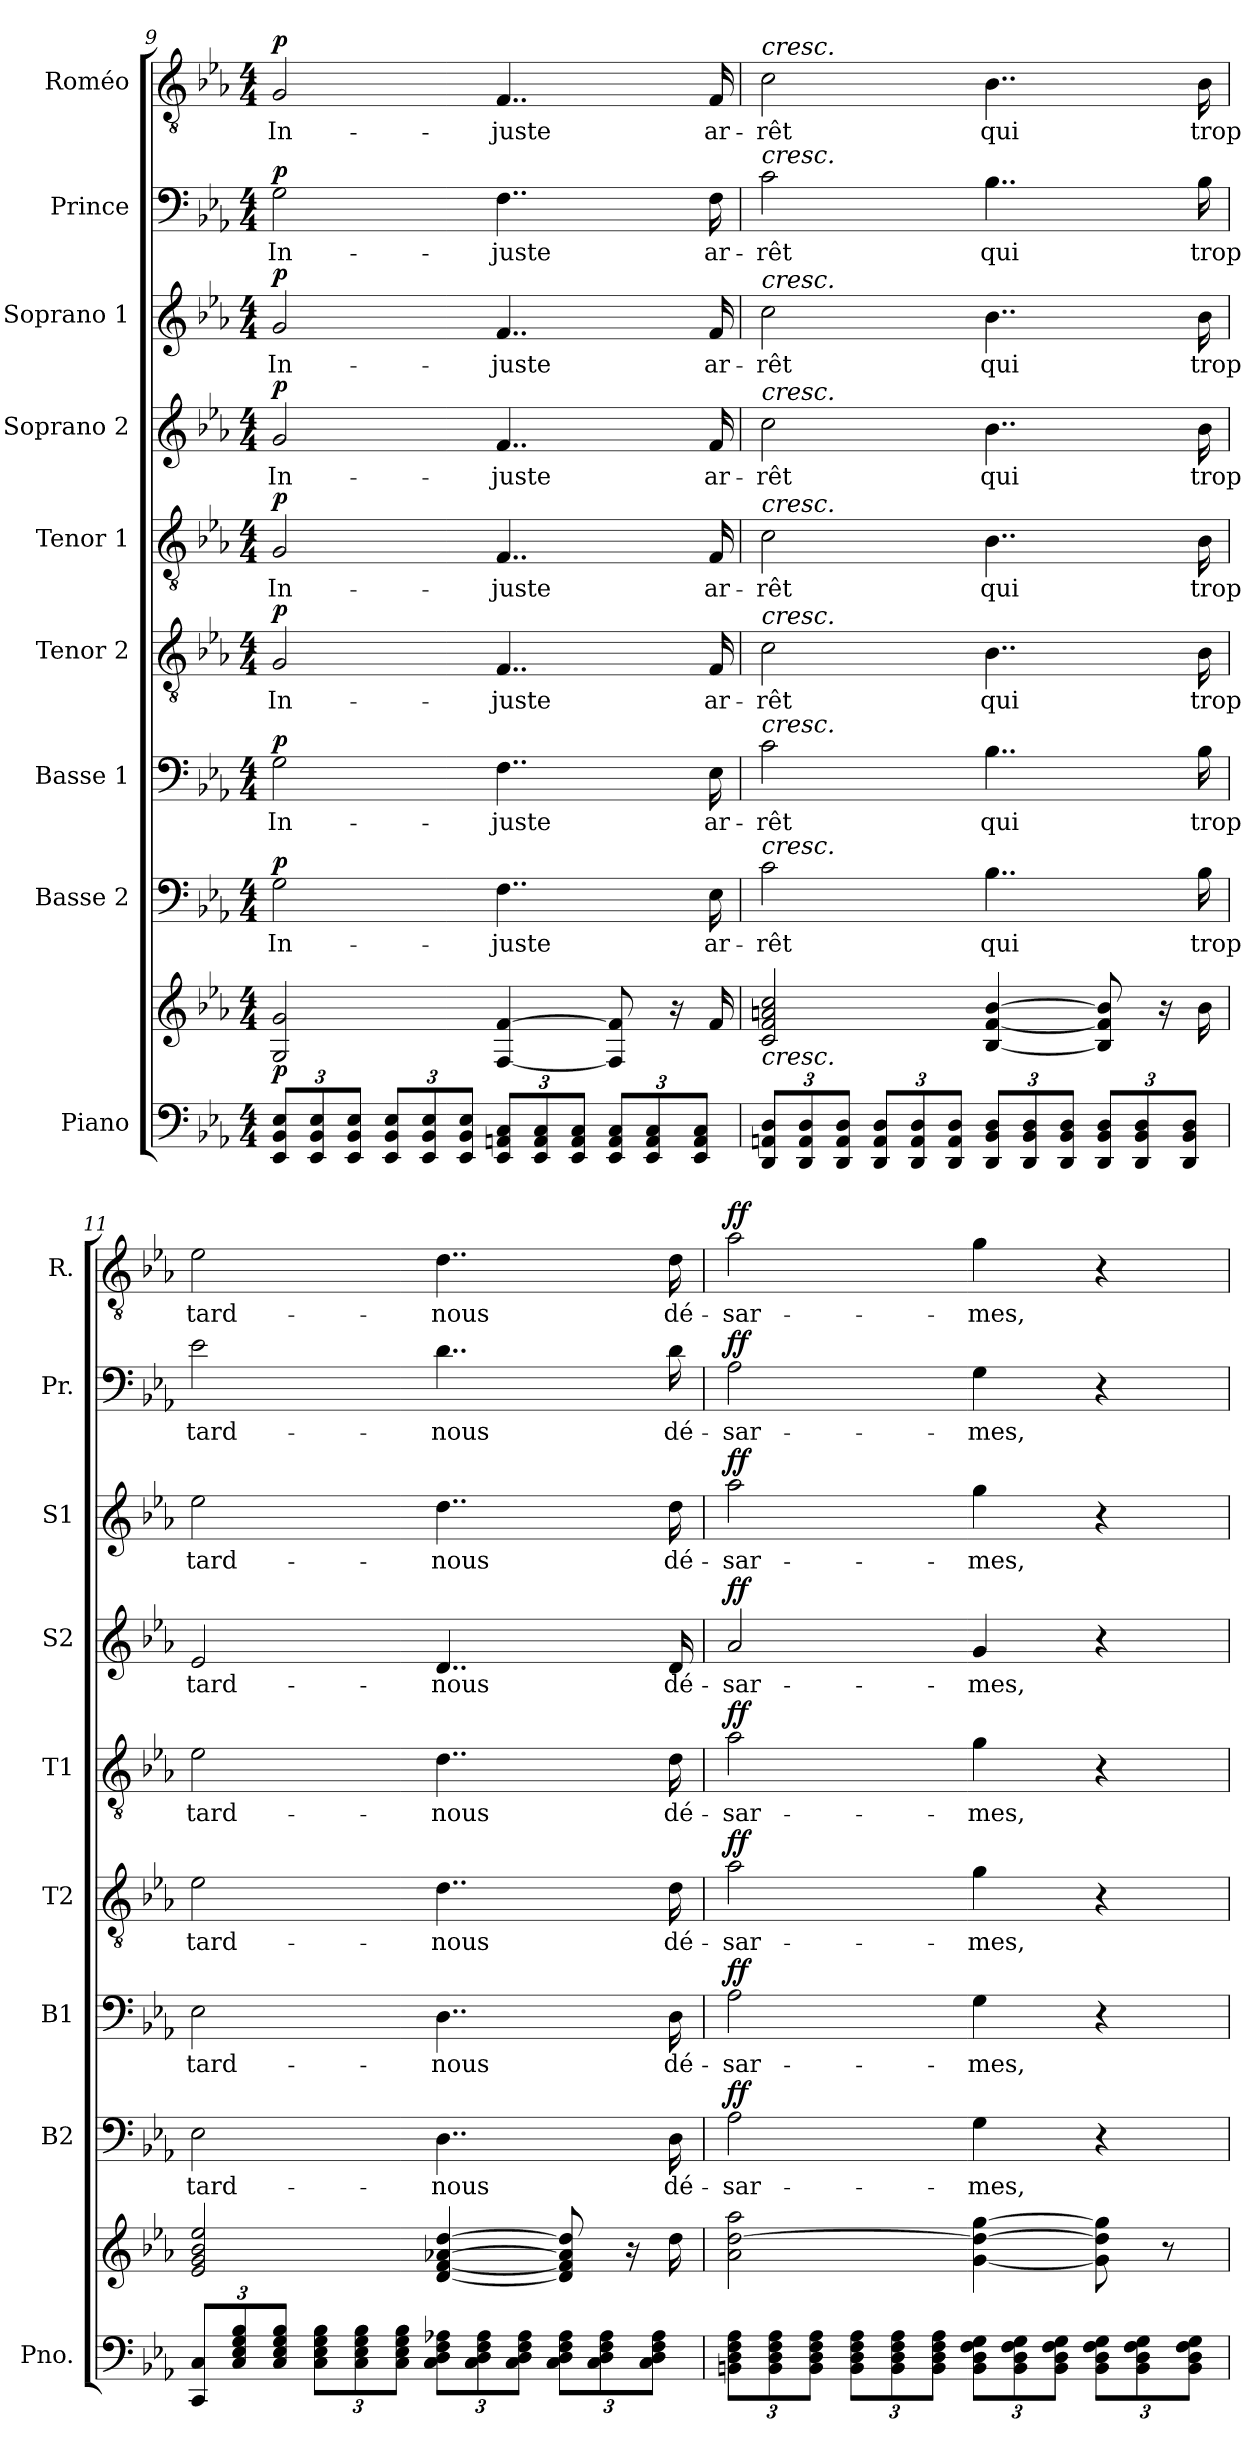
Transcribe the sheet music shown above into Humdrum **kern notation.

**kern	**kern	**dynam	**kern	**text	**dynam	**kern	**text	**dynam	**kern	**text	**dynam	**kern	**text	**dynam	**kern	**text	**dynam	**kern	**text	**dynam	**kern	**text	**dynam	**kern	**text	**dynam
*part9	*part9	*part9	*part8	*part8	*part8	*part7	*part7	*part7	*part6	*part6	*part6	*part5	*part5	*part5	*part4	*part4	*part4	*part3	*part3	*part3	*part2	*part2	*part2	*part1	*part1	*part1
*staff10	*staff9	*staff9/10	*staff8	*staff8	*staff8	*staff7	*staff7	*staff7	*staff6	*staff6	*staff6	*staff5	*staff5	*staff5	*staff4	*staff4	*staff4	*staff3	*staff3	*staff3	*staff2	*staff2	*staff2	*staff1	*staff1	*staff1
*I"Piano	*	*	*I"Basse 2	*	*	*I"Basse 1	*	*	*I"Tenor 2	*	*	*I"Tenor 1	*	*	*I"Soprano 2	*	*	*I"Soprano 1	*	*	*I"Prince	*	*	*I"Roméo	*	*
*I'Pno.	*	*	*I'B2	*	*	*I'B1	*	*	*I'T2	*	*	*I'T1	*	*	*I'S2	*	*	*I'S1	*	*	*I'Pr.	*	*	*I'R.	*	*
!!LO:PB:g=z
*clefF4	*clefG2	*	*clefF4	*	*	*clefF4	*	*	*clefGv2	*	*	*clefGv2	*	*	*clefG2	*	*	*clefG2	*	*	*clefF4	*	*	*clefGv2	*	*
*k[b-e-a-]	*k[b-e-a-]	*	*k[b-e-a-]	*	*	*k[b-e-a-]	*	*	*k[b-e-a-]	*	*	*k[b-e-a-]	*	*	*k[b-e-a-]	*	*	*k[b-e-a-]	*	*	*k[b-e-a-]	*	*	*k[b-e-a-]	*	*
*M4/4	*M4/4	*	*M4/4	*	*	*M4/4	*	*	*M4/4	*	*	*M4/4	*	*	*M4/4	*	*	*M4/4	*	*	*M4/4	*	*	*M4/4	*	*
*Xbrackettup	*	*	*	*	*	*	*	*	*	*	*	*	*	*	*	*	*	*	*	*	*	*	*	*	*	*
=9	=9	=9	=9	=9	=9	=9	=9	=9	=9	=9	=9	=9	=9	=9	=9	=9	=9	=9	=9	=9	=9	=9	=9	=9	=9	=9
!	!	!LO:DY:b	!	!LO:LY:b	!LO:DY:a	!	!LO:LY:b	!LO:DY:a	!	!LO:LY:b	!LO:DY:a	!	!LO:LY:b	!LO:DY:a	!	!LO:LY:b	!LO:DY:a	!	!LO:LY:b	!LO:DY:a	!	!LO:LY:b	!LO:DY:a	!	!LO:LY:b	!LO:DY:a
12EE-/ 12BB-/ 12E-/L	2G/ 2g/	p	2G\	In-	p	2G\	In-	p	2G/	In-	p	2G/	In-	p	2g/	In-	p	2g/	In-	p	2G\	In-	p	2G/	In-	p
12EE-/ 12BB-/ 12E-/	.	.	.	.	.	.	.	.	.	.	.	.	.	.	.	.	.	.	.	.	.	.	.	.	.	.
12EE-/ 12BB-/ 12E-/J	.	.	.	.	.	.	.	.	.	.	.	.	.	.	.	.	.	.	.	.	.	.	.	.	.	.
12EE-/ 12BB-/ 12E-/L	.	.	.	.	.	.	.	.	.	.	.	.	.	.	.	.	.	.	.	.	.	.	.	.	.	.
12EE-/ 12BB-/ 12E-/	.	.	.	.	.	.	.	.	.	.	.	.	.	.	.	.	.	.	.	.	.	.	.	.	.	.
12EE-/ 12BB-/ 12E-/J	.	.	.	.	.	.	.	.	.	.	.	.	.	.	.	.	.	.	.	.	.	.	.	.	.	.
!	!	!	!	!LO:LY:b	!	!	!LO:LY:b	!	!	!LO:LY:b	!	!	!LO:LY:b	!	!	!LO:LY:b	!	!	!LO:LY:b	!	!	!LO:LY:b	!	!	!LO:LY:b	!
12EE-/ 12AAn/ 12C/L	[4F/ [4f/	.	4..F\	-juste	.	4..F\	-juste	.	4..F/	-juste	.	4..F/	-juste	.	4..f/	-juste	.	4..f/	-juste	.	4..F\	-juste	.	4..F/	-juste	.
12EE-/ 12AA/ 12C/	.	.	.	.	.	.	.	.	.	.	.	.	.	.	.	.	.	.	.	.	.	.	.	.	.	.
12EE-/ 12AA/ 12C/J	.	.	.	.	.	.	.	.	.	.	.	.	.	.	.	.	.	.	.	.	.	.	.	.	.	.
12EE-/ 12AA/ 12C/L	8F/] 8f/]	.	.	.	.	.	.	.	.	.	.	.	.	.	.	.	.	.	.	.	.	.	.	.	.	.
12EE-/ 12AA/ 12C/	.	.	.	.	.	.	.	.	.	.	.	.	.	.	.	.	.	.	.	.	.	.	.	.	.	.
.	16r	.	.	.	.	.	.	.	.	.	.	.	.	.	.	.	.	.	.	.	.	.	.	.	.	.
12EE-/ 12AA/ 12C/J	.	.	.	.	.	.	.	.	.	.	.	.	.	.	.	.	.	.	.	.	.	.	.	.	.	.
!	!	!	!	!LO:LY:b	!	!	!LO:LY:b	!	!	!LO:LY:b	!	!	!LO:LY:b	!	!	!LO:LY:b	!	!	!LO:LY:b	!	!	!LO:LY:b	!	!	!LO:LY:b	!
.	16f/	.	16E-\	ar-	.	16E-\	ar-	.	16F/	ar-	.	16F/	ar-	.	16f/	ar-	.	16f/	ar-	.	16F\	ar-	.	16F/	ar-	.
=10	=10	=10	=10	=10	=10	=10	=10	=10	=10	=10	=10	=10	=10	=10	=10	=10	=10	=10	=10	=10	=10	=10	=10	=10	=10	=10
!	!	!	!	!	!	!	!	!	!	!	!	!	!	!	!	!	!	!	!	!	!	!	!	!LO:TX:a:i:t=cresc.	!	!
!	!	!	!	!	!	!	!	!	!	!	!	!	!	!	!	!	!	!	!	!	!LO:TX:a:i:t=cresc.	!	!	!	!	!
!	!	!	!	!	!	!	!	!	!	!	!	!	!	!	!	!	!	!LO:TX:a:i:t=cresc.	!	!	!	!	!	!	!	!
!	!	!	!	!	!	!	!	!	!	!	!	!	!	!	!LO:TX:a:i:t=cresc.	!	!	!	!	!	!	!	!	!	!	!
!	!	!	!	!	!	!	!	!	!	!	!	!LO:TX:a:i:t=cresc.	!	!	!	!	!	!	!	!	!	!	!	!	!	!
!	!	!	!	!	!	!	!	!	!LO:TX:a:i:t=cresc.	!	!	!	!	!	!	!	!	!	!	!	!	!	!	!	!	!
!	!	!	!	!	!	!LO:TX:a:i:t=cresc.	!	!	!	!	!	!	!	!	!	!	!	!	!	!	!	!	!	!	!	!
!	!	!	!LO:TX:a:i:t=cresc.	!	!	!	!	!	!	!	!	!	!	!	!	!	!	!	!	!	!	!	!	!	!	!
!	!LO:TX:b:i:t=cresc.	!	!	!	!	!	!	!	!	!	!	!	!	!	!	!	!	!	!	!	!	!	!	!	!	!
!	!	!	!	!LO:LY:b	!	!	!LO:LY:b	!	!	!LO:LY:b	!	!	!LO:LY:b	!	!	!LO:LY:b	!	!	!LO:LY:b	!	!	!LO:LY:b	!	!	!LO:LY:b	!
12DD/ 12AAn/ 12D/L	2c/ 2f/ 2an/ 2cc/	.	2c\	-rêt	.	2c\	-rêt	.	2c\	-rêt	.	2c\	-rêt	.	2cc\	-rêt	.	2cc\	-rêt	.	2c\	-rêt	.	2c\	-rêt	.
12DD/ 12AA/ 12D/	.	.	.	.	.	.	.	.	.	.	.	.	.	.	.	.	.	.	.	.	.	.	.	.	.	.
12DD/ 12AA/ 12D/J	.	.	.	.	.	.	.	.	.	.	.	.	.	.	.	.	.	.	.	.	.	.	.	.	.	.
12DD/ 12AA/ 12D/L	.	.	.	.	.	.	.	.	.	.	.	.	.	.	.	.	.	.	.	.	.	.	.	.	.	.
12DD/ 12AA/ 12D/	.	.	.	.	.	.	.	.	.	.	.	.	.	.	.	.	.	.	.	.	.	.	.	.	.	.
12DD/ 12AA/ 12D/J	.	.	.	.	.	.	.	.	.	.	.	.	.	.	.	.	.	.	.	.	.	.	.	.	.	.
!	!	!	!	!LO:LY:b	!	!	!LO:LY:b	!	!	!LO:LY:b	!	!	!LO:LY:b	!	!	!LO:LY:b	!	!	!LO:LY:b	!	!	!LO:LY:b	!	!	!LO:LY:b	!
12DD/ 12BB-/ 12D/L	[4B-/ [4f/ [4b-/	.	4..B-\	qui	.	4..B-\	qui	.	4..B-\	qui	.	4..B-\	qui	.	4..b-\	qui	.	4..b-\	qui	.	4..B-\	qui	.	4..B-\	qui	.
12DD/ 12BB-/ 12D/	.	.	.	.	.	.	.	.	.	.	.	.	.	.	.	.	.	.	.	.	.	.	.	.	.	.
12DD/ 12BB-/ 12D/J	.	.	.	.	.	.	.	.	.	.	.	.	.	.	.	.	.	.	.	.	.	.	.	.	.	.
12DD/ 12BB-/ 12D/L	8B-/] 8f/] 8b-/]	.	.	.	.	.	.	.	.	.	.	.	.	.	.	.	.	.	.	.	.	.	.	.	.	.
12DD/ 12BB-/ 12D/	.	.	.	.	.	.	.	.	.	.	.	.	.	.	.	.	.	.	.	.	.	.	.	.	.	.
.	16r	.	.	.	.	.	.	.	.	.	.	.	.	.	.	.	.	.	.	.	.	.	.	.	.	.
12DD/ 12BB-/ 12D/J	.	.	.	.	.	.	.	.	.	.	.	.	.	.	.	.	.	.	.	.	.	.	.	.	.	.
!	!	!	!	!LO:LY:b	!	!	!LO:LY:b	!	!	!LO:LY:b	!	!	!LO:LY:b	!	!	!LO:LY:b	!	!	!LO:LY:b	!	!	!LO:LY:b	!	!	!LO:LY:b	!
.	16b-\	.	16B-\	trop	.	16B-\	trop	.	16B-\	trop	.	16B-\	trop	.	16b-\	trop	.	16b-\	trop	.	16B-\	trop	.	16B-\	trop	.
!!LO:PB:g=z
=11	=11	=11	=11	=11	=11	=11	=11	=11	=11	=11	=11	=11	=11	=11	=11	=11	=11	=11	=11	=11	=11	=11	=11	=11	=11	=11
!	!	!	!	!LO:LY:b	!	!	!LO:LY:b	!	!	!LO:LY:b	!	!	!LO:LY:b	!	!	!LO:LY:b	!	!	!LO:LY:b	!	!	!LO:LY:b	!	!	!LO:LY:b	!
12CC/ 12C/L	2e-/ 2g/ 2b-/ 2ee-/	.	2E-\	tard-	.	2E-\	tard-	.	2e-\	tard-	.	2e-\	tard-	.	2e-/	tard-	.	2ee-\	tard-	.	2e-\	tard-	.	2e-\	tard-	.
12C/ 12E-/ 12G/ 12B-/	.	.	.	.	.	.	.	.	.	.	.	.	.	.	.	.	.	.	.	.	.	.	.	.	.	.
12C/ 12E-/ 12G/ 12B-/J	.	.	.	.	.	.	.	.	.	.	.	.	.	.	.	.	.	.	.	.	.	.	.	.	.	.
12C\ 12E-\ 12G\ 12B-\L	.	.	.	.	.	.	.	.	.	.	.	.	.	.	.	.	.	.	.	.	.	.	.	.	.	.
12C\ 12E-\ 12G\ 12B-\	.	.	.	.	.	.	.	.	.	.	.	.	.	.	.	.	.	.	.	.	.	.	.	.	.	.
12C\ 12E-\ 12G\ 12B-\J	.	.	.	.	.	.	.	.	.	.	.	.	.	.	.	.	.	.	.	.	.	.	.	.	.	.
!	!	!	!	!LO:LY:b	!	!	!LO:LY:b	!	!	!LO:LY:b	!	!	!LO:LY:b	!	!	!LO:LY:b	!	!	!LO:LY:b	!	!	!LO:LY:b	!	!	!LO:LY:b	!
12C\ 12D\ 12F\ 12A-X\L	[4d/ [4f/ [4a-X/ [4dd/	.	4..D\	-nous	.	4..D\	-nous	.	4..d\	-nous	.	4..d\	-nous	.	4..d/	-nous	.	4..dd\	-nous	.	4..d\	-nous	.	4..d\	-nous	.
12C\ 12D\ 12F\ 12A-\	.	.	.	.	.	.	.	.	.	.	.	.	.	.	.	.	.	.	.	.	.	.	.	.	.	.
12C\ 12D\ 12F\ 12A-\J	.	.	.	.	.	.	.	.	.	.	.	.	.	.	.	.	.	.	.	.	.	.	.	.	.	.
12C\ 12D\ 12F\ 12A-\L	8d/] 8f/] 8a-/] 8dd/]	.	.	.	.	.	.	.	.	.	.	.	.	.	.	.	.	.	.	.	.	.	.	.	.	.
12C\ 12D\ 12F\ 12A-\	.	.	.	.	.	.	.	.	.	.	.	.	.	.	.	.	.	.	.	.	.	.	.	.	.	.
.	16r	.	.	.	.	.	.	.	.	.	.	.	.	.	.	.	.	.	.	.	.	.	.	.	.	.
12C\ 12D\ 12F\ 12A-\J	.	.	.	.	.	.	.	.	.	.	.	.	.	.	.	.	.	.	.	.	.	.	.	.	.	.
!	!	!	!	!LO:LY:b	!	!	!LO:LY:b	!	!	!LO:LY:b	!	!	!LO:LY:b	!	!	!LO:LY:b	!	!	!LO:LY:b	!	!	!LO:LY:b	!	!	!LO:LY:b	!
.	16dd\	.	16D\	dé-	.	16D\	dé-	.	16d\	dé-	.	16d\	dé-	.	16d/	dé-	.	16dd\	dé-	.	16d\	dé-	.	16d\	dé-	.
=12	=12	=12	=12	=12	=12	=12	=12	=12	=12	=12	=12	=12	=12	=12	=12	=12	=12	=12	=12	=12	=12	=12	=12	=12	=12	=12
!	!	!	!	!LO:LY:b	!LO:DY:a	!	!LO:LY:b	!LO:DY:a	!	!LO:LY:b	!LO:DY:a	!	!LO:LY:b	!LO:DY:a	!	!LO:LY:b	!LO:DY:a	!	!LO:LY:b	!LO:DY:a	!	!LO:LY:b	!LO:DY:a	!	!LO:LY:b	!LO:DY:a
12BBn\ 12D\ 12F\ 12A-\L	2a-\ [2dd\ 2aa-\	.	2A-\	-sar-	ff	2A-\	-sar-	ff	2a-\	-sar-	ff	2a-\	-sar-	ff	2a-/	-sar-	ff	2aa-\	-sar-	ff	2A-\	-sar-	ff	2a-\	-sar-	ff
12BB\ 12D\ 12F\ 12A-\	.	.	.	.	.	.	.	.	.	.	.	.	.	.	.	.	.	.	.	.	.	.	.	.	.	.
12BB\ 12D\ 12F\ 12A-\J	.	.	.	.	.	.	.	.	.	.	.	.	.	.	.	.	.	.	.	.	.	.	.	.	.	.
12BB\ 12D\ 12F\ 12A-\L	.	.	.	.	.	.	.	.	.	.	.	.	.	.	.	.	.	.	.	.	.	.	.	.	.	.
12BB\ 12D\ 12F\ 12A-\	.	.	.	.	.	.	.	.	.	.	.	.	.	.	.	.	.	.	.	.	.	.	.	.	.	.
12BB\ 12D\ 12F\ 12A-\J	.	.	.	.	.	.	.	.	.	.	.	.	.	.	.	.	.	.	.	.	.	.	.	.	.	.
!	!	!	!	!LO:LY:b	!	!	!LO:LY:b	!	!	!LO:LY:b	!	!	!LO:LY:b	!	!	!LO:LY:b	!	!	!LO:LY:b	!	!	!LO:LY:b	!	!	!LO:LY:b	!
12BB\ 12D\ 12F\ 12G\L	[4g\ 4dd\_ [4gg\	.	4G\	-mes,	.	4G\	-mes,	.	4g\	-mes,	.	4g\	-mes,	.	4g/	-mes,	.	4gg\	-mes,	.	4G\	-mes,	.	4g\	-mes,	.
12BB\ 12D\ 12F\ 12G\	.	.	.	.	.	.	.	.	.	.	.	.	.	.	.	.	.	.	.	.	.	.	.	.	.	.
12BB\ 12D\ 12F\ 12G\J	.	.	.	.	.	.	.	.	.	.	.	.	.	.	.	.	.	.	.	.	.	.	.	.	.	.
12BB\ 12D\ 12F\ 12G\L	8g\] 8dd\] 8gg\]	.	4r	.	.	4r	.	.	4r	.	.	4r	.	.	4r	.	.	4r	.	.	4r	.	.	4r	.	.
12BB\ 12D\ 12F\ 12G\	.	.	.	.	.	.	.	.	.	.	.	.	.	.	.	.	.	.	.	.	.	.	.	.	.	.
.	8r	.	.	.	.	.	.	.	.	.	.	.	.	.	.	.	.	.	.	.	.	.	.	.	.	.
12BB\ 12D\ 12F\ 12G\J	.	.	.	.	.	.	.	.	.	.	.	.	.	.	.	.	.	.	.	.	.	.	.	.	.	.
=	=	=	=	=	=	=	=	=	=	=	=	=	=	=	=	=	=	=	=	=	=	=	=	=	=	=
*-	*-	*-	*-	*-	*-	*-	*-	*-	*-	*-	*-	*-	*-	*-	*-	*-	*-	*-	*-	*-	*-	*-	*-	*-	*-	*-
